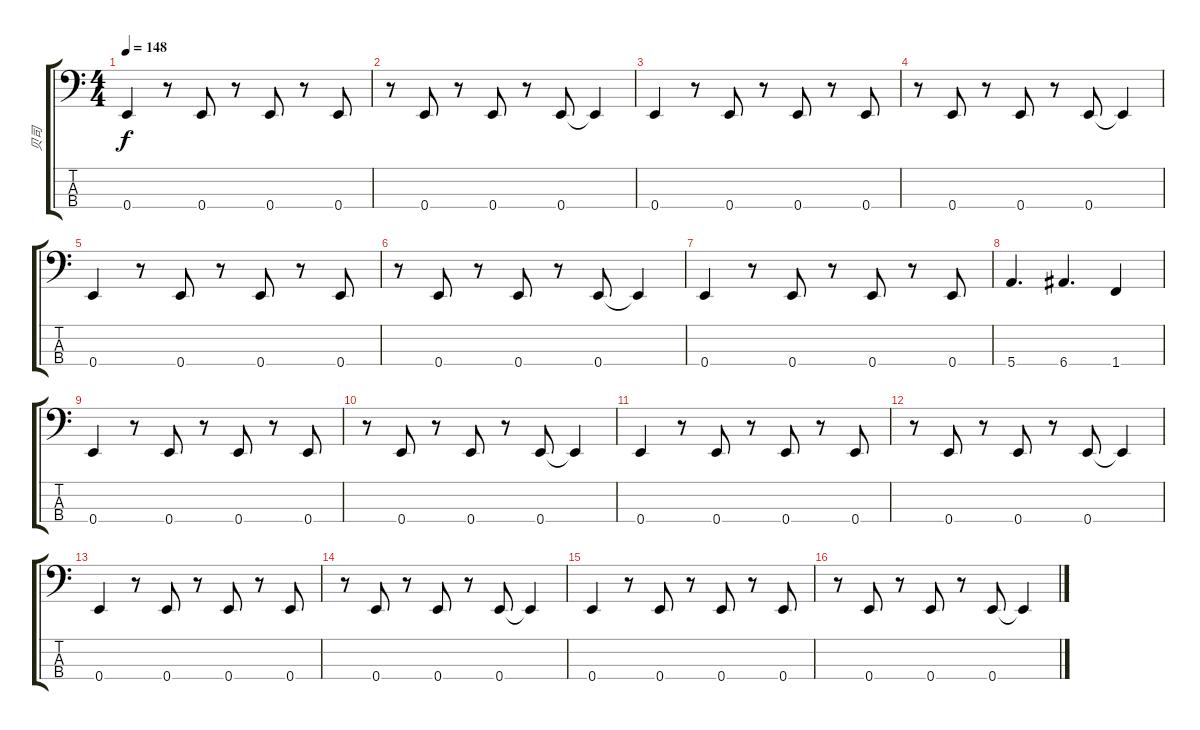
\track ("贝司" "贝司") {instrument electricbassfinger}
\staff {score tabs}
\tuning (G2 D2 A1 E1) {hide}
\ts (4 4)
\tempo 148
\clef f4
\ks c
0.4.4{dy f} r.8 0.4.8 r.8 0.4.8 r.8 0.4.8 |
r.8 0.4.8 r.8 0.4.8 r.8 0.4.8 0.4{t}.4 |
0.4.4 r.8 0.4.8 r.8 0.4.8 r.8 0.4.8 |
r.8 0.4.8 r.8 0.4.8 r.8 0.4.8 0.4{t}.4 |
0.4.4 r.8 0.4.8 r.8 0.4.8 r.8 0.4.8 |
r.8 0.4.8 r.8 0.4.8 r.8 0.4.8 0.4{t}.4 |
0.4.4 r.8 0.4.8 r.8 0.4.8 r.8 0.4.8 |
5.4.4{d} 6.4.4{d} 1.4.4 |
0.4.4 r.8 0.4.8 r.8 0.4.8 r.8 0.4.8 |
r.8 0.4.8 r.8 0.4.8 r.8 0.4.8 0.4{t}.4 |
0.4.4 r.8 0.4.8 r.8 0.4.8 r.8 0.4.8 |
r.8 0.4.8 r.8 0.4.8 r.8 0.4.8 0.4{t}.4 |
0.4.4 r.8 0.4.8 r.8 0.4.8 r.8 0.4.8 |
r.8 0.4.8 r.8 0.4.8 r.8 0.4.8 0.4{t}.4 |
0.4.4 r.8 0.4.8 r.8 0.4.8 r.8 0.4.8 |
r.8 0.4.8 r.8 0.4.8 r.8 0.4.8 0.4{t}.4
